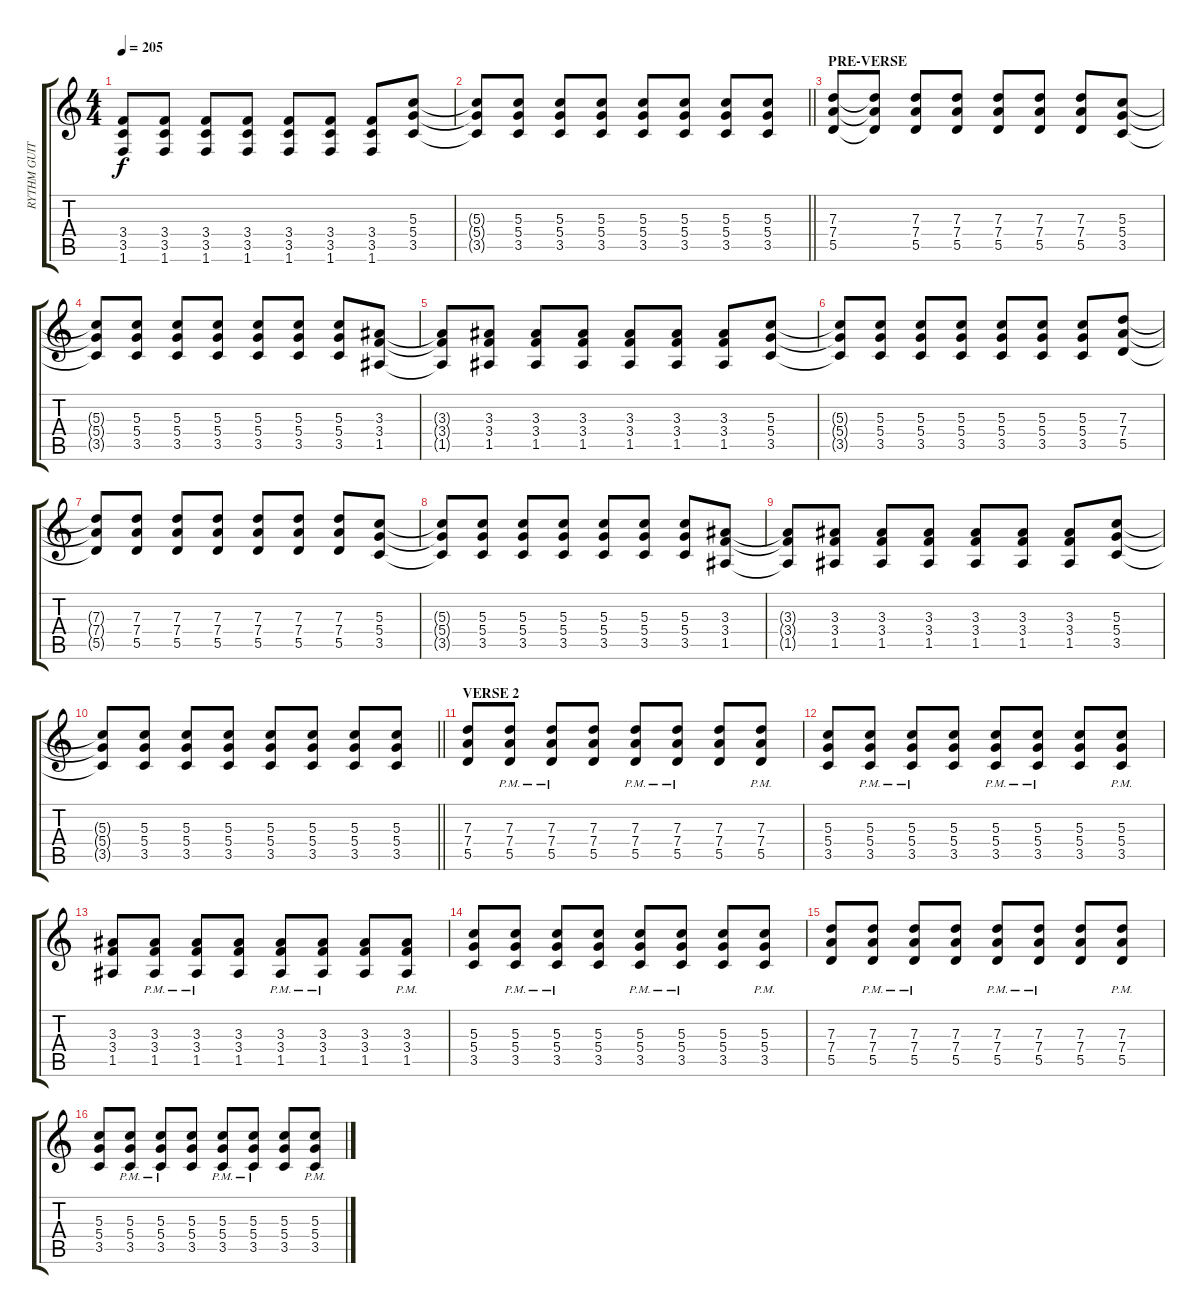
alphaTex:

\track ("RYTHM GUITAR" "RYTHM GUIT") {instrument distortionguitar}
\staff {score tabs}
\tuning (E4 B3 G3 D3 A2 E2) {hide}
\ts (4 4)
\tempo 205
\clef g2
\ks c
(3.4{t} 3.5{t} 1.6{t}).8{dy f} (3.4 3.5 1.6).8 (3.4 3.5 1.6).8 (3.4 3.5 1.6).8 (3.4 3.5 1.6).8 (3.4 3.5 1.6).8 (3.4 3.5 1.6).8 (5.3 5.4 3.5).8 |
\barLineRight lightlight
(5.3{t} 5.4{t} 3.5{t}).8 (5.3 5.4 3.5).8 (5.3 5.4 3.5).8 (5.3 5.4 3.5).8 (5.3 5.4 3.5).8 (5.3 5.4 3.5).8 (5.3 5.4 3.5).8 (5.3 5.4 3.5).8 |
\section ("" "PRE-VERSE")
(7.3 7.4 5.5).8 (7.3{t} 7.4{t} 5.5{t}).8 (7.3 7.4 5.5).8 (7.3 7.4 5.5).8 (7.3 7.4 5.5).8 (7.3 7.4 5.5).8 (7.3 7.4 5.5).8 (5.3 5.4 3.5).8 |
(5.3{t} 5.4{t} 3.5{t}).8 (5.3 5.4 3.5).8 (5.3 5.4 3.5).8 (5.3 5.4 3.5).8 (5.3 5.4 3.5).8 (5.3 5.4 3.5).8 (5.3 5.4 3.5).8 (3.3 3.4 1.5).8 |
(3.3{t} 3.4{t} 1.5{t}).8 (3.3 3.4 1.5).8 (3.3 3.4 1.5).8 (3.3 3.4 1.5).8 (3.3 3.4 1.5).8 (3.3 3.4 1.5).8 (3.3 3.4 1.5).8 (5.3 5.4 3.5).8 |
(5.3{t} 5.4{t} 3.5{t}).8 (5.3 5.4 3.5).8 (5.3 5.4 3.5).8 (5.3 5.4 3.5).8 (5.3 5.4 3.5).8 (5.3 5.4 3.5).8 (5.3 5.4 3.5).8 (7.3 7.4 5.5).8 |
(7.3{t} 7.4{t} 5.5{t}).8 (7.3 7.4 5.5).8 (7.3 7.4 5.5).8 (7.3 7.4 5.5).8 (7.3 7.4 5.5).8 (7.3 7.4 5.5).8 (7.3 7.4 5.5).8 (5.3 5.4 3.5).8 |
(5.3{t} 5.4{t} 3.5{t}).8 (5.3 5.4 3.5).8 (5.3 5.4 3.5).8 (5.3 5.4 3.5).8 (5.3 5.4 3.5).8 (5.3 5.4 3.5).8 (5.3 5.4 3.5).8 (3.3 3.4 1.5).8 |
(3.3{t} 3.4{t} 1.5{t}).8 (3.3 3.4 1.5).8 (3.3 3.4 1.5).8 (3.3 3.4 1.5).8 (3.3 3.4 1.5).8 (3.3 3.4 1.5).8 (3.3 3.4 1.5).8 (5.3 5.4 3.5).8 |
\barLineRight lightlight
(5.3{t} 5.4{t} 3.5{t}).8 (5.3 5.4 3.5).8 (5.3 5.4 3.5).8 (5.3 5.4 3.5).8 (5.3 5.4 3.5).8 (5.3 5.4 3.5).8 (5.3 5.4 3.5).8 (5.3 5.4 3.5).8 |
\section ("" "VERSE 2")
(7.3 7.4 5.5).8 (7.3{pm} 7.4{pm} 5.5{pm}).8 (7.3{pm} 7.4{pm} 5.5{pm}).8 (7.3 7.4 5.5).8 (7.3{pm} 7.4{pm} 5.5{pm}).8 (7.3{pm} 7.4{pm} 5.5{pm}).8 (7.3 7.4 5.5).8 (7.3{pm} 7.4{pm} 5.5{pm}).8 |
(5.3 5.4 3.5).8 (5.3{pm} 5.4{pm} 3.5{pm}).8 (5.3{pm} 5.4{pm} 3.5{pm}).8 (5.3 5.4 3.5).8 (5.3{pm} 5.4{pm} 3.5{pm}).8 (5.3{pm} 5.4{pm} 3.5{pm}).8 (5.3 5.4 3.5).8 (5.3{pm} 5.4{pm} 3.5{pm}).8 |
(3.3 3.4 1.5).8 (3.3{pm} 3.4{pm} 1.5{pm}).8 (3.3{pm} 3.4{pm} 1.5{pm}).8 (3.3 3.4 1.5).8 (3.3{pm} 3.4{pm} 1.5{pm}).8 (3.3{pm} 3.4{pm} 1.5{pm}).8 (3.3 3.4 1.5).8 (3.3{pm} 3.4{pm} 1.5{pm}).8 |
(5.3 5.4 3.5).8 (5.3{pm} 5.4{pm} 3.5{pm}).8 (5.3{pm} 5.4{pm} 3.5{pm}).8 (5.3 5.4 3.5).8 (5.3{pm} 5.4{pm} 3.5{pm}).8 (5.3{pm} 5.4{pm} 3.5{pm}).8 (5.3 5.4 3.5).8 (5.3{pm} 5.4{pm} 3.5{pm}).8 |
(7.3 7.4 5.5).8 (7.3{pm} 7.4{pm} 5.5{pm}).8 (7.3{pm} 7.4{pm} 5.5{pm}).8 (7.3 7.4 5.5).8 (7.3{pm} 7.4{pm} 5.5{pm}).8 (7.3{pm} 7.4{pm} 5.5{pm}).8 (7.3 7.4 5.5).8 (7.3{pm} 7.4{pm} 5.5{pm}).8 |
(5.3 5.4 3.5).8 (5.3{pm} 5.4{pm} 3.5{pm}).8 (5.3{pm} 5.4{pm} 3.5{pm}).8 (5.3 5.4 3.5).8 (5.3{pm} 5.4{pm} 3.5{pm}).8 (5.3{pm} 5.4{pm} 3.5{pm}).8 (5.3 5.4 3.5).8 (5.3{pm} 5.4{pm} 3.5{pm}).8
